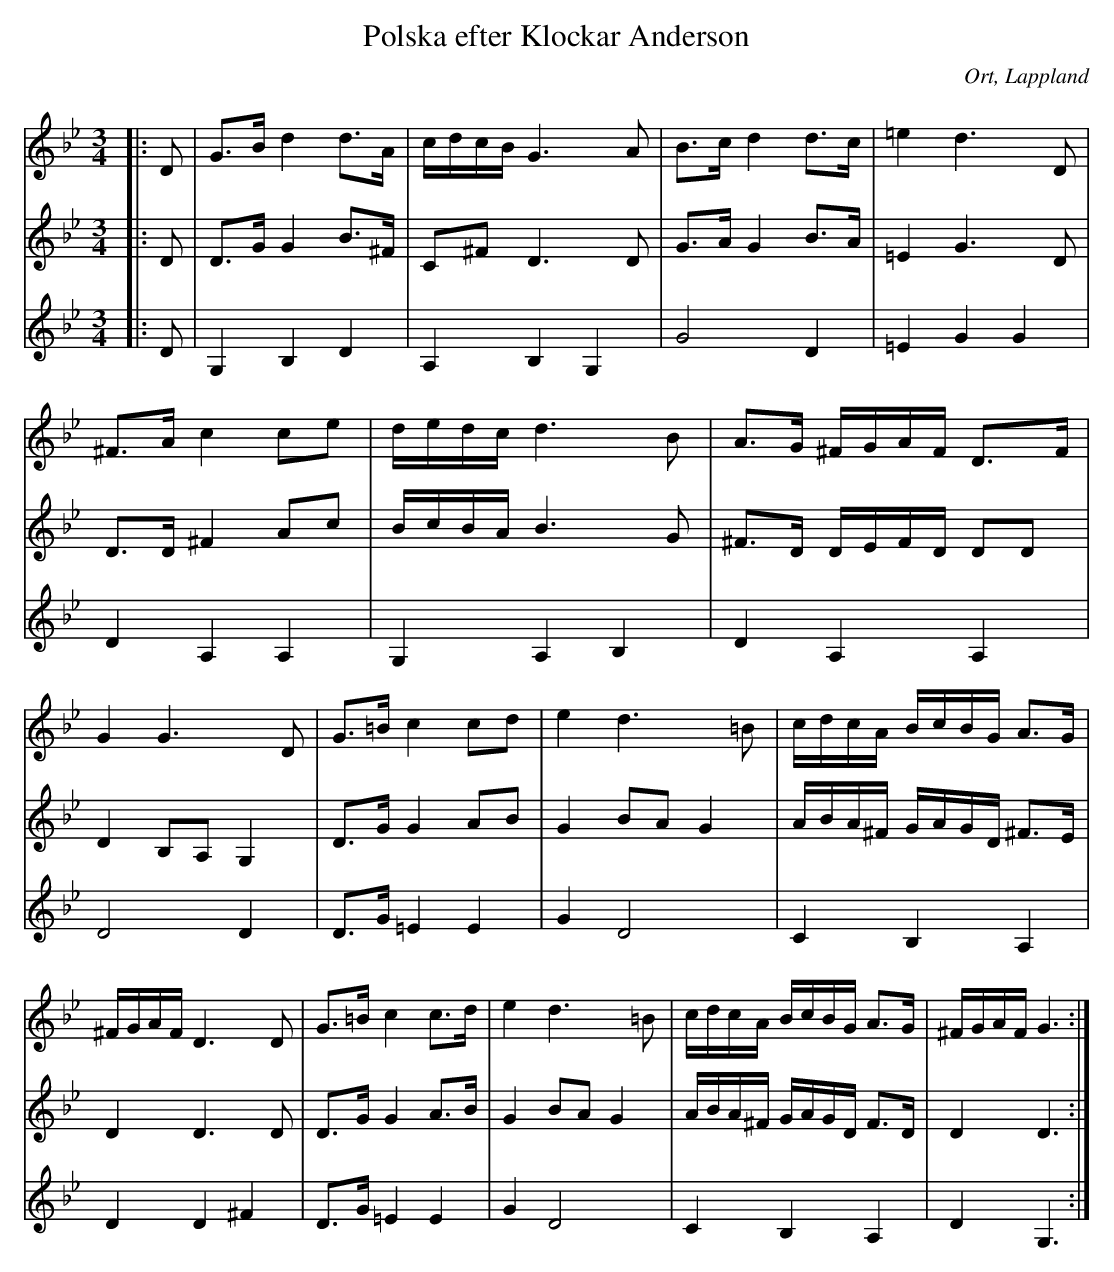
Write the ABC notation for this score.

X:1
T:Polska efter Klockar Anderson
O:Ort, Lappland
M:3/4
L:1/16
K:Gm
V:1
|: D2 | G3B d4 d3A | cdcB G6 A2 | B3c d4 d3c | =e4 d6 D2 | ^F3A c4 c2e2 | dedc d6 B2 | A3G ^FGAF D3F | G4 G6 D2 | G3=B c4 c2d2 | e4 d6 =B2 | cdcA BcBG A3G |^FGAF D6 D2 | G3=B c4 c3d | e4 d6 =B2 | cdcA BcBG A3G | ^FGAF G6 :|
V:2
|: D2 | D3G G4 B3^F | C2^F2 D6 D2  | G3A G4 B3A | =E4 G6 D2 | D3D ^F4 A2c2 | BcBA B6 G2 | ^F3D DEFD D2D2 | D4 B,2A,2 G,4 | D3G G4 A2B2 | G4 B2A2 G4 | ABA^F GAGD ^F3E | D4 D6 D2 | D3G G4 A3B1 | G4 B2A2 G4 | ABA^F GAGD F3D | D4 D6 :|
V:3
|:D2 | G,4 B,4 D4 | A,4 B,4 G,4 | G8 D4  | =E4 G4 G4 | D4 A,4 A,4 | G,4 A,4 B,4 | D4 A,4 A,4 | D8 D4 | D3G1 =E4 E4 | G4 D8 | C4 B,4 A,4 | D4 D4 ^F4 | D3G1 =E4 E4 | G4 D8 | C4 B,4 A,4 | D4 G,6 :|
